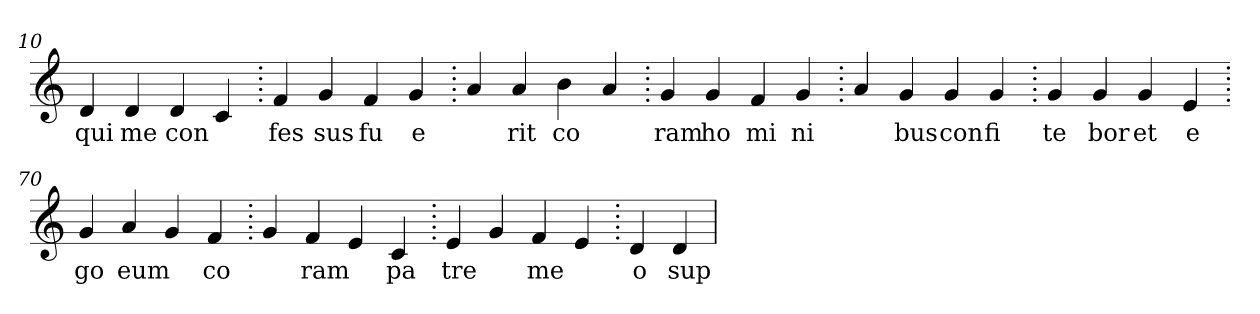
**kern	**text
*part1	*part1
*staff1	*staff1
*clefG2	*
=10.	=10.
4d	qui
4d	me
4d	con
4c	.
=20.	=20.
4f	fes
4g	sus
4f	fu
4g	e
=30.	=30.
4a	.
4a	rit
4b	co
4a	.
=40.	=40.
4g	ram
4g	ho
4f	mi
4g	ni
=50.	=50.
4a	.
4g	bus
4g	con
4g	fi
=60.	=60.
4g	te
4g	bor
4g	et
4e	e
=70.	=70.
4g	go
4a	eum
4g	.
4f	co
=80.	=80.
4g	.
4f	ram
4e	.
4c	pa
=90.	=90.
4e	tre
4g	.
4f	me
4e	.
=100.	=100.
4d	o
4d	sup
=	=
*-	*-
